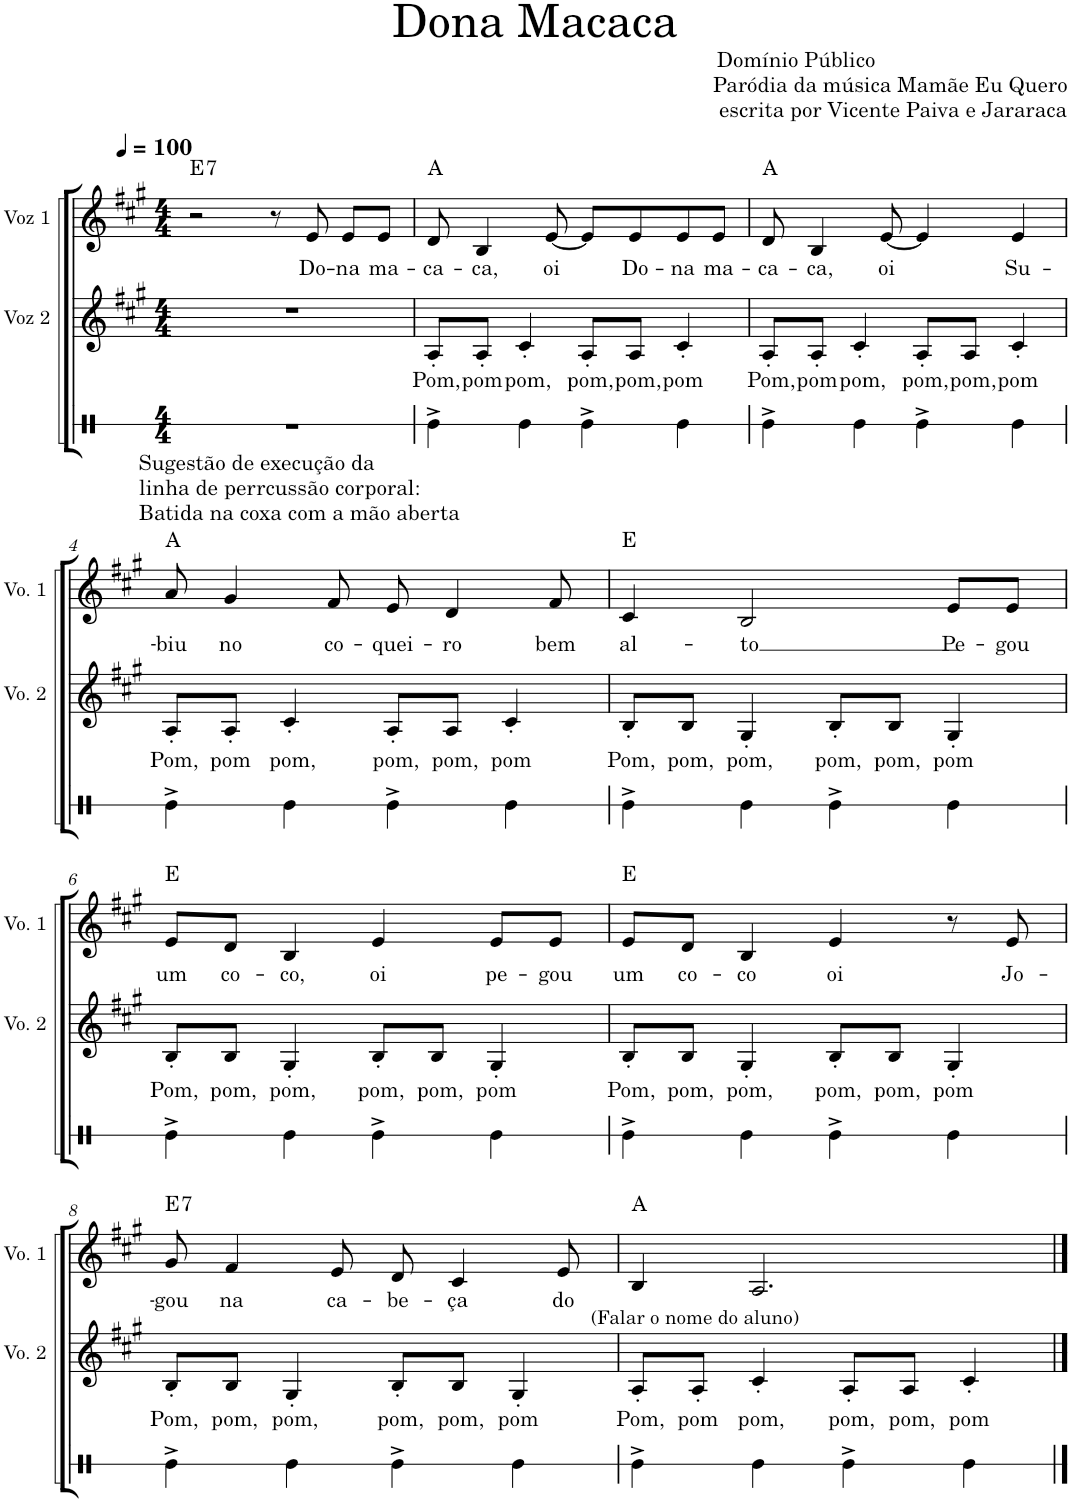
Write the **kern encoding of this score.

**kern	**kern	**text	**kern	**text	**harte
*part3	*part2	*part2	*part1	*part1	*part1
*staff3	*staff2	*staff2	*staff1	*staff1	*
*I"Voz 3	*I"Voz 2	*	*I"Voz 1	*	*
*	*I'Vo. 2	*	*I'Vo. 1	*	*
*stria1	*	*	*	*	*
*clefX	*clefG2	*	*clefG2	*	*
*k[f#c#g#]	*k[f#c#g#]	*	*k[f#c#g#]	*	*
*M4/4	*M4/4	*	*M4/4	*	*
*MM100	*MM100	*	*MM100	*	*
=1	=1	=1	=1	=1	=1
!LO:TX:b:t=Sugestão de execução da	!	!	!	!	!
!LO:TX:b:t=linha de perrcussão corporal&colon;	!	!	!	!	!
!LO:TX:b:t=Batida na coxa com a mão aberta	!	!	!	!	!
!	!	!	!	!	!LO:H:kt=7
1r	1r	.	2r	.	E:7
.	.	.	8r	.	.
!	!	!	!	!LO:LY:b	!
.	.	.	8e/	Do-	.
!	!	!	!	!LO:LY:b	!
.	.	.	8e/L	-na	.
!	!	!	!	!LO:LY:b	!
.	.	.	8e/J	ma-	.
=2	=2	=2	=2	=2	=2
!	!	!LO:LY:b	!	!LO:LY:b	!
4Re^\	8A'/L	Pom,	8d/	-ca-	A:maj
!	!	!LO:LY:b	!	!LO:LY:b	!
.	8A'/J	pom	4B/	-ca,	.
!	!	!LO:LY:b	!	!	!
4Re\	4c#'/	pom,	.	.	.
!	!	!	!	!LO:LY:b	!
.	.	.	[8e/	oi	.
!	!	!LO:LY:b	!	!	!
4Re^\	8A'/L	pom,	8e/L]	.	.
!	!	!LO:LY:b	!	!LO:LY:b	!
.	8A/J	pom,	8e/	Do-	.
!	!	!LO:LY:b	!	!LO:LY:b	!
4Re\	4c#'/	pom	8e/	-na	.
!	!	!	!	!LO:LY:b	!
.	.	.	8e/J	ma-	.
=3	=3	=3	=3	=3	=3
!	!	!LO:LY:b	!	!LO:LY:b	!
4Re^\	8A'/L	Pom,	8d/	-ca-	A:maj
!	!	!LO:LY:b	!	!LO:LY:b	!
.	8A'/J	pom	4B/	-ca,	.
!	!	!LO:LY:b	!	!	!
4Re\	4c#'/	pom,	.	.	.
!	!	!	!	!LO:LY:b	!
.	.	.	[8e/	oi	.
!	!	!LO:LY:b	!	!	!
4Re^\	8A'/L	pom,	4e/]	.	.
!	!	!LO:LY:b	!	!	!
.	8A/J	pom,	.	.	.
!	!	!LO:LY:b	!	!LO:LY:b	!
4Re\	4c#'/	pom	4e/	Su-	.
!!LO:LB:g=z
=4	=4	=4	=4	=4	=4
!	!	!LO:LY:b	!	!LO:LY:b	!
4Re^\	8A'/L	Pom,	8a/	-biu	A:maj
!	!	!LO:LY:b	!	!LO:LY:b	!
.	8A'/J	pom	4g#/	no	.
!	!	!LO:LY:b	!	!	!
4Re\	4c#'/	pom,	.	.	.
!	!	!	!	!LO:LY:b	!
.	.	.	8f#/	co-	.
!	!	!LO:LY:b	!	!LO:LY:b	!
4Re^\	8A'/L	pom,	8e/	-quei-	.
!	!	!LO:LY:b	!	!LO:LY:b	!
.	8A/J	pom,	4d/	-ro	.
!	!	!LO:LY:b	!	!	!
4Re\	4c#'/	pom	.	.	.
!	!	!	!	!LO:LY:b	!
.	.	.	8f#/	bem	.
=5	=5	=5	=5	=5	=5
!	!	!LO:LY:b	!	!LO:LY:b	!
4Re^\	8B'/L	Pom,	4c#/	al-	E:maj
!	!	!LO:LY:b	!	!	!
.	8B/J	pom,	.	.	.
!	!	!LO:LY:b	!	!LO:LY:b	!
4Re\	4G#'/	pom,	2B/	-to	.
!	!	!LO:LY:b	!	!	!
4Re^\	8B'/L	pom,	.	.	.
!	!	!LO:LY:b	!	!	!
.	8B/J	pom,	.	.	.
!	!	!LO:LY:b	!	!LO:LY:b	!
4Re\	4G#'/	pom	8e/L	Pe-	.
!	!	!	!	!LO:LY:b	!
.	.	.	8e/J	-gou	.
!!LO:LB:g=z
=6	=6	=6	=6	=6	=6
!	!	!LO:LY:b	!	!LO:LY:b	!
4Re^\	8B'/L	Pom,	8e/L	um	E:maj
!	!	!LO:LY:b	!	!LO:LY:b	!
.	8B/J	pom,	8d/J	co-	.
!	!	!LO:LY:b	!	!LO:LY:b	!
4Re\	4G#'/	pom,	4B/	-co,	.
!	!	!LO:LY:b	!	!LO:LY:b	!
4Re^\	8B'/L	pom,	4e/	oi	.
!	!	!LO:LY:b	!	!	!
.	8B/J	pom,	.	.	.
!	!	!LO:LY:b	!	!LO:LY:b	!
4Re\	4G#'/	pom	8e/L	pe-	.
!	!	!	!	!LO:LY:b	!
.	.	.	8e/J	-gou	.
=7	=7	=7	=7	=7	=7
!	!	!LO:LY:b	!	!LO:LY:b	!
4Re^\	8B'/L	Pom,	8e/L	um	E:maj
!	!	!LO:LY:b	!	!LO:LY:b	!
.	8B/J	pom,	8d/J	co-	.
!	!	!LO:LY:b	!	!LO:LY:b	!
4Re\	4G#'/	pom,	4B/	-co	.
!	!	!LO:LY:b	!	!LO:LY:b	!
4Re^\	8B'/L	pom,	4e/	oi	.
!	!	!LO:LY:b	!	!	!
.	8B/J	pom,	.	.	.
!	!	!LO:LY:b	!	!	!
4Re\	4G#'/	pom	8r	.	.
!	!	!	!	!LO:LY:b	!
.	.	.	8e/	Jo-	.
!!LO:LB:g=z
=8	=8	=8	=8	=8	=8
!	!	!LO:LY:b	!	!LO:LY:b	!LO:H:kt=7
4Re^\	8B'/L	Pom,	8g#/	-gou	E:7
!	!	!LO:LY:b	!	!LO:LY:b	!
.	8B/J	pom,	4f#/	na	.
!	!	!LO:LY:b	!	!	!
4Re\	4G#'/	pom,	.	.	.
!	!	!	!	!LO:LY:b	!
.	.	.	8e/	ca-	.
!	!	!LO:LY:b	!	!LO:LY:b	!
4Re^\	8B'/L	pom,	8d/	-be-	.
!	!	!LO:LY:b	!	!LO:LY:b	!
.	8B/J	pom,	4c#/	-ça	.
!	!	!LO:LY:b	!	!	!
4Re\	4G#'/	pom	.	.	.
!	!	!	!	!LO:LY:b	!
.	.	.	8e/	do	.
=9	=9	=9	=9	=9	=9
!	!	!	!LO:TX:b:t=(Falar o nome do aluno)	!	!
!	!	!LO:LY:b	!	!	!
4Re^\	8A'/L	Pom,	4B/	.	A:maj
!	!	!LO:LY:b	!	!	!
.	8A'/J	pom	.	.	.
!	!	!LO:LY:b	!	!	!
4Re\	4c#'/	pom,	2.A/	.	.
!	!	!LO:LY:b	!	!	!
4Re^\	8A'/L	pom,	.	.	.
!	!	!LO:LY:b	!	!	!
.	8A/J	pom,	.	.	.
!	!	!LO:LY:b	!	!	!
4Re\	4c#'/	pom	.	.	.
==	==	==	==	==	==
*-	*-	*-	*-	*-	*-
